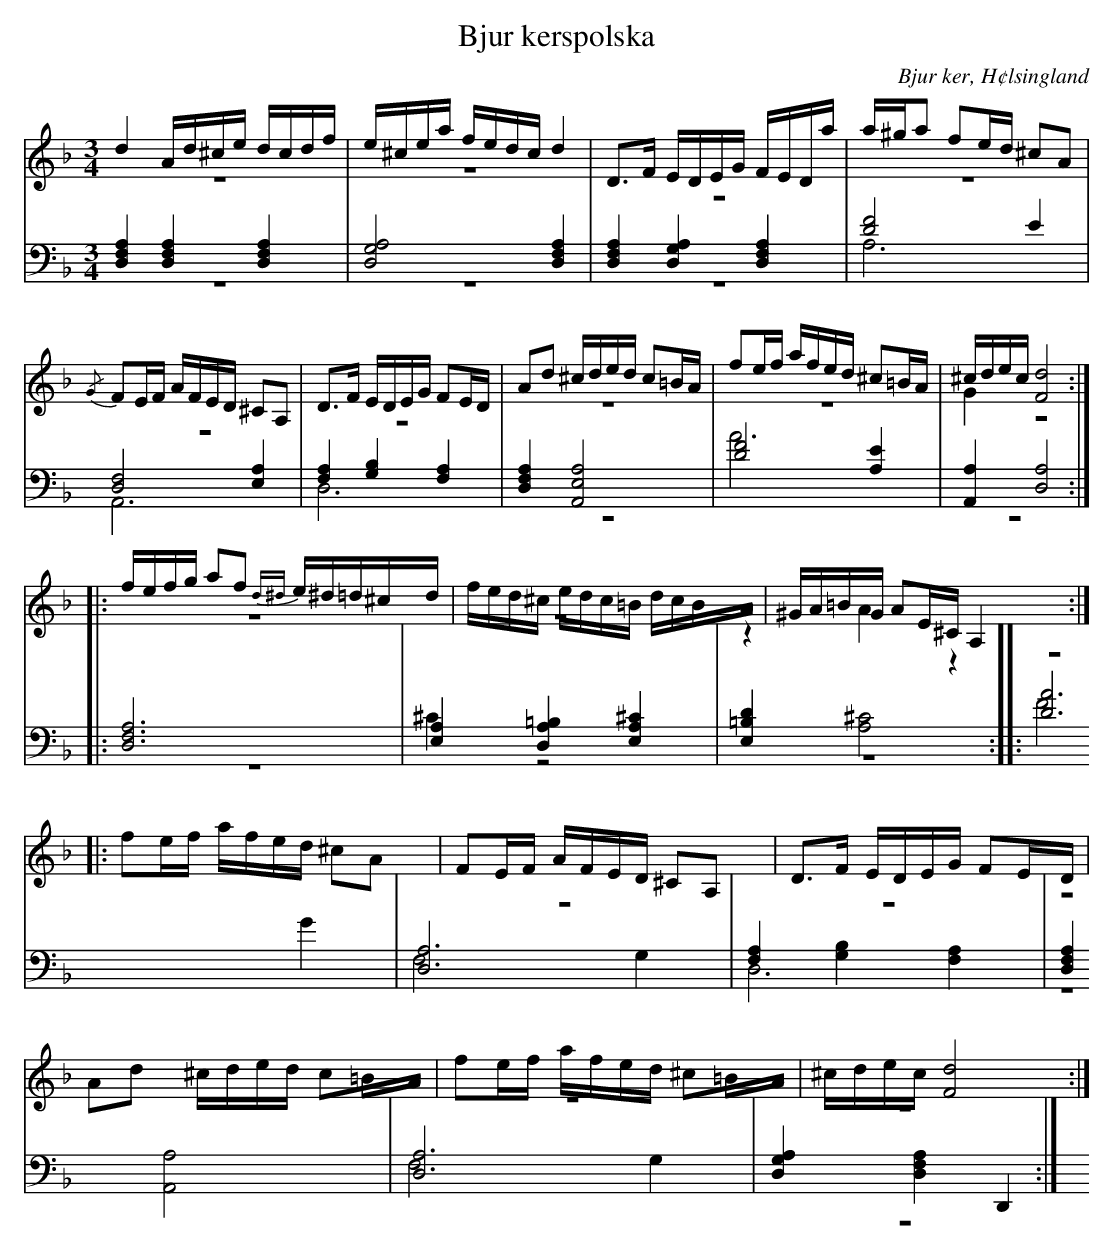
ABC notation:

X:1
T: Bjur kerspolska
O: Bjur ker, H¢lsingland
M: 3/4
L: 1/16
K: Dm
V:1
V:2 merge
V:3
V:4 merge
V:1
d4 Ad^ce dcdf |e^cea fedc d4|D2>F2 EDEG FEDa|a^ga2 f2ed ^c2A2|
{/G}F2EF AFED ^C2A,2|D2>F2 EDEG F2ED|A2d2 ^cded c2=BA|f2ef afed ^c2=BA|^cdec [F8d8]:|
|:fefg a2f2 {d^d}e4/5^d4/5=d4/5^c4/5d4/5 |fed^c edc=B dcBA|^GA=BG A2E^C A,4:|
|:f2ef afed ^c2A2|F2EF AFED ^C2A,2|D2>F2 EDEG F2ED|
A2d2 ^cded c2=BA|f2ef afed ^c2=BA|^cdec [F8d8]:|
V:2
z12|z12|z12|z12|
z12|z12|z12|z12|G4 z8:|
|:z12|z12|z4 A4 z4:|
|:z12|z12|z12|
z12|z12|z12:|
V:3 clef=bass
[D,4F,4A,4] [D,4F,4A,4] [D,4F,4A,4]|[D,8G,8A,8] [D,4F,4A,4]|[D,4F,4A,4] [D,4G,4A,4] [D,4F,4A,4]|[D8F8] E4|
[D,8F,8] [E,4A,4]|[F,4A,4] [G,4B,4] [F,4A,4]|[D,4F,4A,4] [A,,8E,8A,8]|[D8F8] [A,4E4]|[A,,4A,4] [D,8A,8]:|
|:[D,12F,12A,12]|[E,4A,4] [A,4=B,4D,4] [E,4A,4^C4]|[E,4=B,4D4] [A,8^C8]:|
|:[D12A12]|[D,12A,12]|[F,4A,4] [G,4B,4] [F,4A,4]|
[D,4F,4A,4] [A,,8A,8]|[D,12A,12]|[D,4G,4A,4] [D,4F,4A,4] D,,4:|
V:4 clef=bass
z12|z12|z12|A,12|
A,,12|D,12|z12|A12|z12:|
|:z12|^C4 z8|z12:|
|:F8 G4|F,8 G,4|D,12|
z12|F,8 G,4|z12:|
